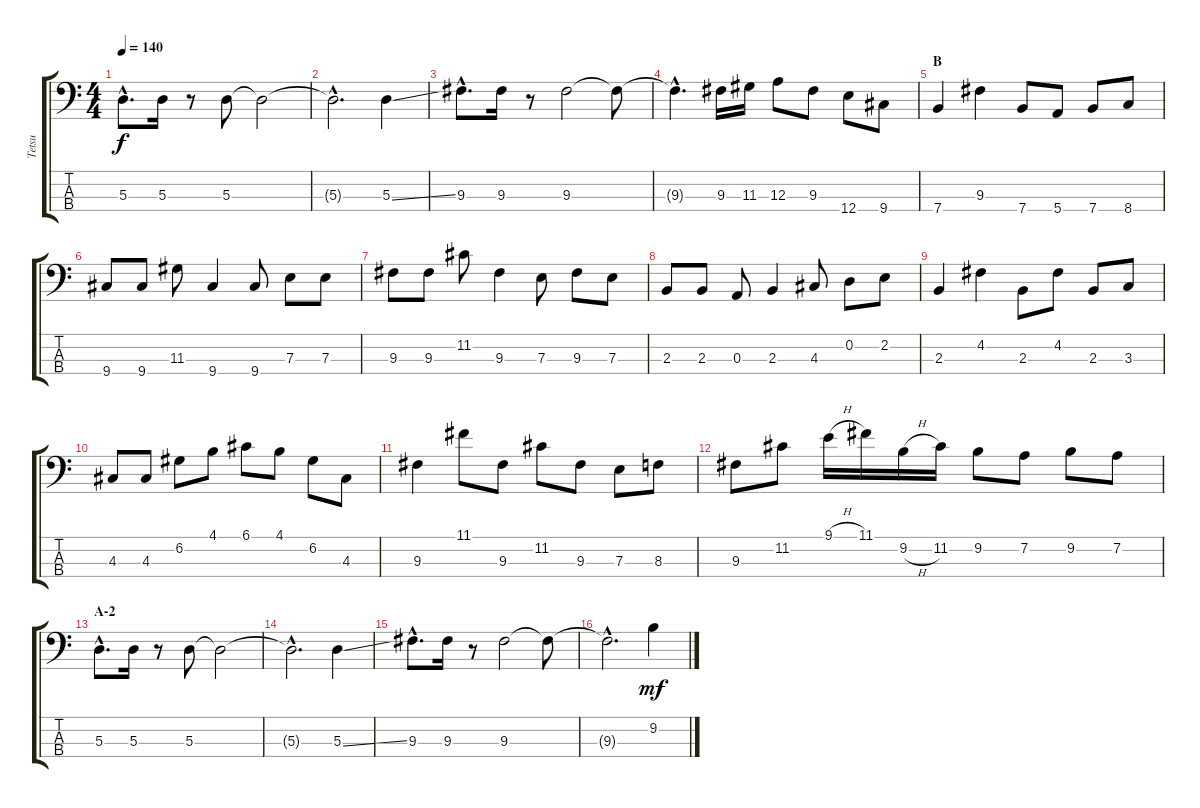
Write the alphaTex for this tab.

\track ("Tetsu" "Tetsu") {instrument electricbasspick}
\staff {score tabs}
\tuning (G2 D2 A1 E1) {hide}
\ts (4 4)
\tempo 140
\clef f4
\ks c
5.3{hac}.8{d dy f} 5.3.16 r.8 5.3.8 5.3{t}.2 |
5.3{hac t}.2{d} 5.3{ss}.4 |
9.3{hac}.8{d} 9.3.16 r.8 9.3.2 9.3{t}.8 |
9.3{hac t}.4{d} 9.3.16 11.3.16 12.3.8 9.3.8 12.4.8 9.4.8 |
\section ("" "B")
7.4.4 9.3.4 7.4.8 5.4.8 7.4.8 8.4.8 |
9.4.8 9.4.8 11.3.8 9.4.4 9.4.8 7.3.8 7.3.8 |
9.3.8 9.3.8 11.2.8 9.3.4 7.3.8 9.3.8 7.3.8 |
2.3.8 2.3.8 0.3.8 2.3.4 4.3.8 0.2.8 2.2.8 |
2.3.4 4.2.4 2.3.8 4.2.8 2.3.8 3.3.8 |
4.3.8 4.3.8 6.2.8 4.1.8 6.1.8 4.1.8 6.2.8 4.3.8 |
9.3.4 11.1.8 9.3.8 11.2.8 9.3.8 7.3.8 8.3.8 |
9.3.8 11.2.8 9.1{h}.16 11.1.16 9.2{h}.16 11.2.16 9.2.8 7.2.8 9.2.8 7.2.8 |
\section ("" "A-2")
5.3{hac}.8{d} 5.3.16 r.8 5.3.8 5.3{t}.2 |
5.3{hac t}.2{d} 5.3{ss}.4 |
9.3{hac}.8{d} 9.3.16 r.8 9.3.2 9.3{t}.8 |
9.3{hac t}.2{d} 9.2.4{dy mf}
